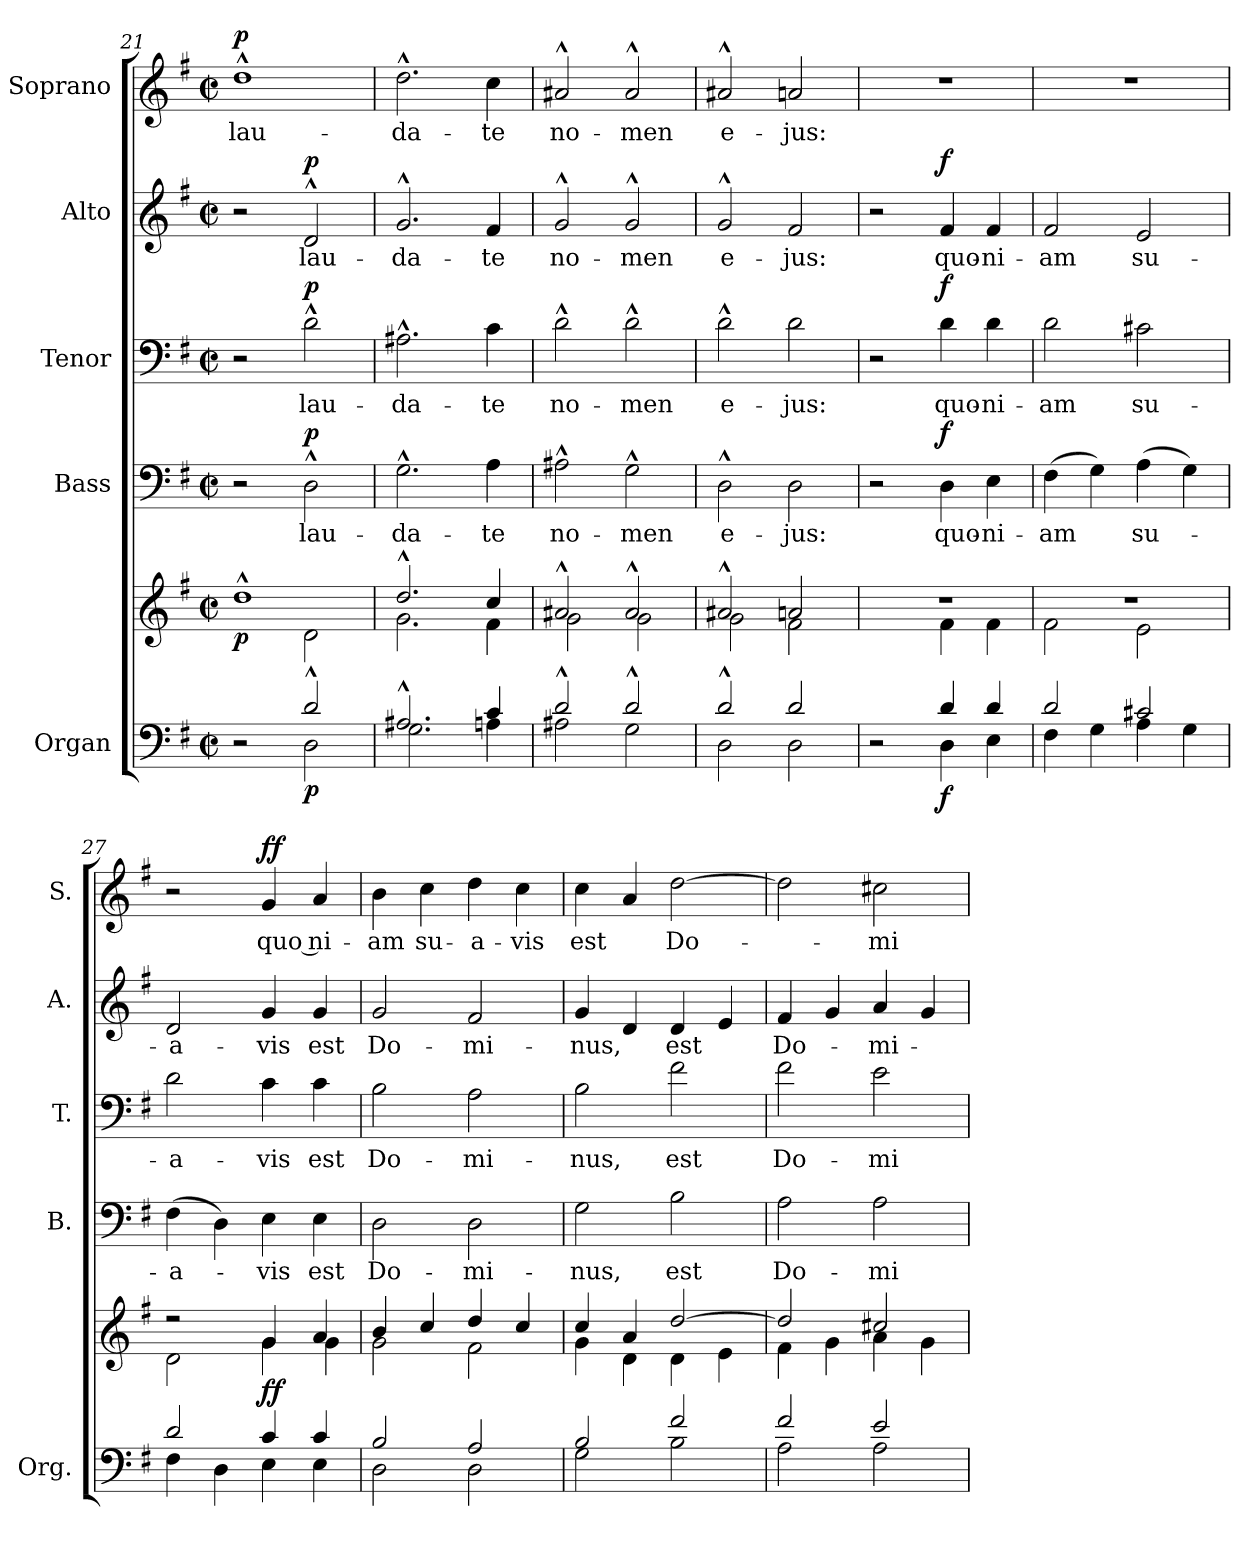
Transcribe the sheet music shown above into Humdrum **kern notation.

**kern	**kern	**dynam	**kern	**text	**dynam	**kern	**text	**dynam	**kern	**text	**dynam	**kern	**text	**dynam
*part5	*part5	*part5	*part4	*part4	*part4	*part3	*part3	*part3	*part2	*part2	*part2	*part1	*part1	*part1
*staff6	*staff5	*staff5/6	*staff4	*staff4	*staff4	*staff3	*staff3	*staff3	*staff2	*staff2	*staff2	*staff1	*staff1	*staff1
*I"Organ	*	*	*I"Bass	*	*	*I"Tenor	*	*	*I"Alto	*	*	*I"Soprano	*	*
*I'Org.	*	*	*I'B.	*	*	*I'T.	*	*	*I'A.	*	*	*I'S.	*	*
*clefF4	*clefG2	*	*clefF4	*	*	*clefF4	*	*	*clefG2	*	*	*clefG2	*	*
*k[f#]	*k[f#]	*	*k[f#]	*	*	*k[f#]	*	*	*k[f#]	*	*	*k[f#]	*	*
*M2/2	*M2/2	*	*M2/2	*	*	*M2/2	*	*	*M2/2	*	*	*M2/2	*	*
*met(c|)	*met(c|)	*	*met(c|)	*	*	*met(c|)	*	*	*met(c|)	*	*	*met(c|)	*	*
=21	=21	=21	=21	=21	=21	=21	=21	=21	=21	=21	=21	=21	=21	=21
*^	*^	*	*	*	*	*	*	*	*	*	*	*	*	*
!	!	!	!	!LO:DY:b	!	!	!	!	!	!	!	!	!	!	!LO:LY:b	!LO:DY:b
2r	2ryy	1dd^^	2ryy	p	2r	.	.	2r	.	.	2r	.	.	1dd^^	lau-	p
!	!	!	!	!LO:DY:b=2	!	!LO:LY:b	!LO:DY:b	!	!LO:LY:b	!LO:DY:b	!	!LO:LY:b	!LO:DY:b	!	!	!
2d^^/	2D\	.	2d\	p	2D^^\	lau-	p	2d^^\	lau-	p	2d^^/	lau-	p	.	.	.
=22	=22	=22	=22	=22	=22	=22	=22	=22	=22	=22	=22	=22	=22	=22	=22	=22
!	!	!	!	!	!	!LO:LY:b	!	!	!LO:LY:b	!	!	!LO:LY:b	!	!	!LO:LY:b	!
2.A#X^^/	2.G\	2.dd^^/	2.g\	.	2.G^^\	-da-	.	2.A#X^^\	-da-	.	2.g^^/	-da-	.	2.dd^^\	-da-	.
!	!	!	!	!	!	!LO:LY:b	!	!	!LO:LY:b	!	!	!LO:LY:b	!	!	!LO:LY:b	!
4c/	4An\	4cc/	4f#\	.	4A\	-te	.	4c\	-te	.	4f#/	-te	.	4cc\	-te	.
!!LO:PB:g=z
=23	=23	=23	=23	=23	=23	=23	=23	=23	=23	=23	=23	=23	=23	=23	=23	=23
!	!	!	!	!	!	!LO:LY:b	!	!	!LO:LY:b	!	!	!LO:LY:b	!	!	!LO:LY:b	!
2d^^/	2A#X\	2a#X^^/	2g\	.	2A#X^^\	no-	.	2d^^\	no-	.	2g^^/	no-	.	2a#X^^/	no-	.
!	!	!	!	!	!	!LO:LY:b	!	!	!LO:LY:b	!	!	!LO:LY:b	!	!	!LO:LY:b	!
2d^^/	2G\	2a#^^/	2g\	.	2G^^\	-men	.	2d^^\	-men	.	2g^^/	-men	.	2a#^^/	-men	.
=24	=24	=24	=24	=24	=24	=24	=24	=24	=24	=24	=24	=24	=24	=24	=24	=24
!	!	!	!	!	!	!LO:LY:b	!	!	!LO:LY:b	!	!	!LO:LY:b	!	!	!LO:LY:b	!
2d^^/	2D\	2a#X^^/	2g\	.	2D^^\	e-	.	2d^^\	e-	.	2g^^/	e-	.	2a#X^^/	e-	.
!	!	!	!	!	!	!LO:LY:b	!	!	!LO:LY:b	!	!	!LO:LY:b	!	!	!LO:LY:b	!
2d/	2D\	2an/	2f#\	.	2D\	-jus:	.	2d\	-jus:	.	2f#/	-jus:	.	2an/	-jus:	.
=25	=25	=25	=25	=25	=25	=25	=25	=25	=25	=25	=25	=25	=25	=25	=25	=25
2r	2ryy	1r	2ryy	.	2r	.	.	2r	.	.	2r	.	.	1r	.	.
!	!	!	!	!LO:DY:b=2	!	!LO:LY:b	!LO:DY:b	!	!LO:LY:b	!LO:DY:b	!	!LO:LY:b	!LO:DY:b	!	!	!
4d/	4D\	.	4f#\	f	4D\	quo-	f	4d\	quo-	f	4f#/	quo-	f	.	.	.
!	!	!	!	!	!	!LO:LY:b	!	!	!LO:LY:b	!	!	!LO:LY:b	!	!	!	!
4d/	4E\	.	4f#\	.	4E\	-ni-	.	4d\	-ni-	.	4f#/	-ni-	.	.	.	.
=26	=26	=26	=26	=26	=26	=26	=26	=26	=26	=26	=26	=26	=26	=26	=26	=26
!	!	!	!	!	!	!LO:LY:b	!	!	!LO:LY:b	!	!	!LO:LY:b	!	!	!	!
2d/	4F#\	1r	2f#\	.	(>4F#\	-am	.	2d\	-am	.	2f#/	-am	.	1r	.	.
.	4G\	.	.	.	4G\)	.	.	.	.	.	.	.	.	.	.	.
!	!	!	!	!	!	!LO:LY:b	!	!	!LO:LY:b	!	!	!LO:LY:b	!	!	!	!
2c#X/	4A\	.	2e\	.	(>4A\	su-	.	2c#X\	su-	.	2e/	su-	.	.	.	.
.	4G\	.	.	.	4G\)	.	.	.	.	.	.	.	.	.	.	.
=27	=27	=27	=27	=27	=27	=27	=27	=27	=27	=27	=27	=27	=27	=27	=27	=27
!	!	!	!	!	!	!LO:LY:b	!	!	!LO:LY:b	!	!	!LO:LY:b	!	!	!	!
2d/	4F#\	2r	2d\	.	(>4F#\	-a-	.	2d\	-a-	.	2d/	-a-	.	2r	.	.
.	4D\	.	.	.	4D\)	.	.	.	.	.	.	.	.	.	.	.
!	!	!	!	!LO:DY:b	!	!LO:LY:b	!	!	!LO:LY:b	!	!	!LO:LY:b	!	!	!LO:LY:b	!LO:DY:b
4c/	4E\	4g/	4g\	ff	4E\	-vis	.	4c\	-vis	.	4g/	-vis	.	4g/	quo --	ff
!	!	!	!	!	!	!LO:LY:b	!	!	!LO:LY:b	!	!	!LO:LY:b	!	!	!LO:LY:b	!
4c/	4E\	4a/	4g\	.	4E\	est	.	4c\	est	.	4g/	est	.	4a/	-ni-	.
=28	=28	=28	=28	=28	=28	=28	=28	=28	=28	=28	=28	=28	=28	=28	=28	=28
!	!	!	!	!	!	!LO:LY:b	!	!	!LO:LY:b	!	!	!LO:LY:b	!	!	!LO:LY:b	!
2B/	2D\	4b/	2g\	.	2D\	Do-	.	2B\	Do-	.	2g/	Do-	.	4b\	-am	.
!	!	!	!	!	!	!	!	!	!	!	!	!	!	!	!LO:LY:b	!
.	.	4cc/	.	.	.	.	.	.	.	.	.	.	.	4cc\	su-	.
!	!	!	!	!	!	!LO:LY:b	!	!	!LO:LY:b	!	!	!LO:LY:b	!	!	!LO:LY:b	!
2A/	2D\	4dd/	2f#\	.	2D\	-mi-	.	2A\	-mi-	.	2f#/	-mi-	.	4dd\	-a-	.
!	!	!	!	!	!	!	!	!	!	!	!	!	!	!	!LO:LY:b	!
.	.	4cc/	.	.	.	.	.	.	.	.	.	.	.	4cc\	-vis	.
=29	=29	=29	=29	=29	=29	=29	=29	=29	=29	=29	=29	=29	=29	=29	=29	=29
!	!	!	!	!	!	!LO:LY:b	!	!	!LO:LY:b	!	!	!LO:LY:b	!	!	!LO:LY:b	!
2B/	2G\	4cc/	4g\	.	2G\	-nus,	.	2B\	-nus,	.	4g/	-nus,	.	4cc\	est	.
.	.	4a/	4d\	.	.	.	.	.	.	.	4d/	.	.	4a/	.	.
!	!	!	!	!	!	!LO:LY:b	!	!	!LO:LY:b	!	!	!LO:LY:b	!	!	!LO:LY:b	!
2f#/	2B\	[2dd/	4d\	.	2B\	est	.	2f#\	est	.	4d/	est	.	[2dd\	Do-	.
.	.	.	4e\	.	.	.	.	.	.	.	4e/	.	.	.	.	.
=30	=30	=30	=30	=30	=30	=30	=30	=30	=30	=30	=30	=30	=30	=30	=30	=30
!	!	!	!	!	!	!LO:LY:b	!	!	!LO:LY:b	!	!	!LO:LY:b	!	!	!	!
2f#/	2A\	2dd/]	4f#\	.	2A\	Do-	.	2f#\	Do-	.	4f#/	Do-	.	2dd\]	.	.
.	.	.	4g\	.	.	.	.	.	.	.	4g/	.	.	.	.	.
!	!	!	!	!	!	!LO:LY:b	!	!	!LO:LY:b	!	!	!LO:LY:b	!	!	!LO:LY:b	!
2e/	2A\	2cc#X/	4a\	.	2A\	-mi-	.	2e\	-mi-	.	4a/	-mi-	.	2cc#X\	-mi-	.
.	.	.	4g\	.	.	.	.	.	.	.	4g/	.	.	.	.	.
*v	*v	*	*	*	*	*	*	*	*	*	*	*	*	*	*	*
*	*v	*v	*	*	*	*	*	*	*	*	*	*	*	*	*
=	=	=	=	=	=	=	=	=	=	=	=	=	=	=
*-	*-	*-	*-	*-	*-	*-	*-	*-	*-	*-	*-	*-	*-	*-
